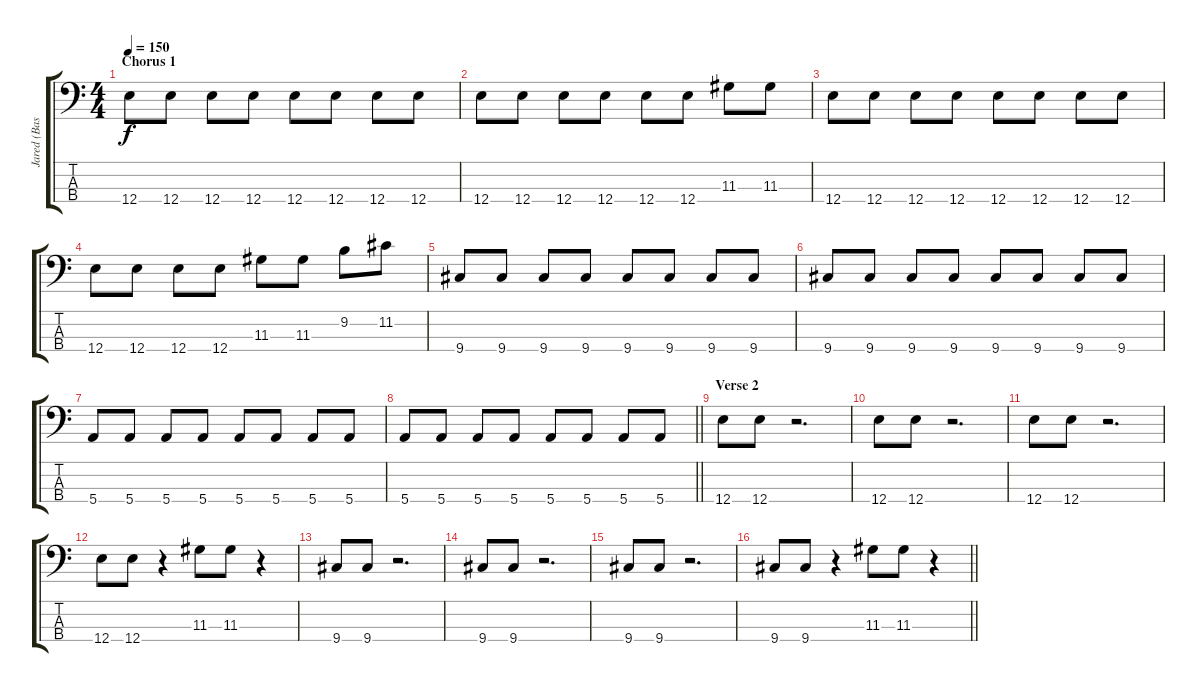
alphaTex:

\track ("Jared (Bass)" "Jared (Bas") {instrument electricbasspick}
\staff {score tabs}
\tuning (G2 D2 A1 E1) {hide}
\ts (4 4)
\section ("" "Chorus 1")
\tempo 150
\clef f4
\ks c
12.4.8{dy f} 12.4.8 12.4.8 12.4.8 12.4.8 12.4.8 12.4.8 12.4.8 |
12.4.8 12.4.8 12.4.8 12.4.8 12.4.8 12.4.8 11.3.8 11.3.8 |
12.4.8 12.4.8 12.4.8 12.4.8 12.4.8 12.4.8 12.4.8 12.4.8 |
12.4.8 12.4.8 12.4.8 12.4.8 11.3.8 11.3.8 9.2.8 11.2.8 |
9.4.8 9.4.8 9.4.8 9.4.8 9.4.8 9.4.8 9.4.8 9.4.8 |
9.4.8 9.4.8 9.4.8 9.4.8 9.4.8 9.4.8 9.4.8 9.4.8 |
5.4.8 5.4.8 5.4.8 5.4.8 5.4.8 5.4.8 5.4.8 5.4.8 |
\barLineRight lightlight
5.4.8 5.4.8 5.4.8 5.4.8 5.4.8 5.4.8 5.4.8 5.4.8 |
\section ("" "Verse 2")
12.4.8 12.4.8 r.2{d} |
12.4.8 12.4.8 r.2{d} |
12.4.8 12.4.8 r.2{d} |
12.4.8 12.4.8 r.4 11.3.8 11.3.8 r.4 |
9.4.8 9.4.8 r.2{d} |
9.4.8 9.4.8 r.2{d} |
9.4.8 9.4.8 r.2{d} |
\barLineRight lightlight
9.4.8 9.4.8 r.4 11.3.8 11.3.8 r.4
